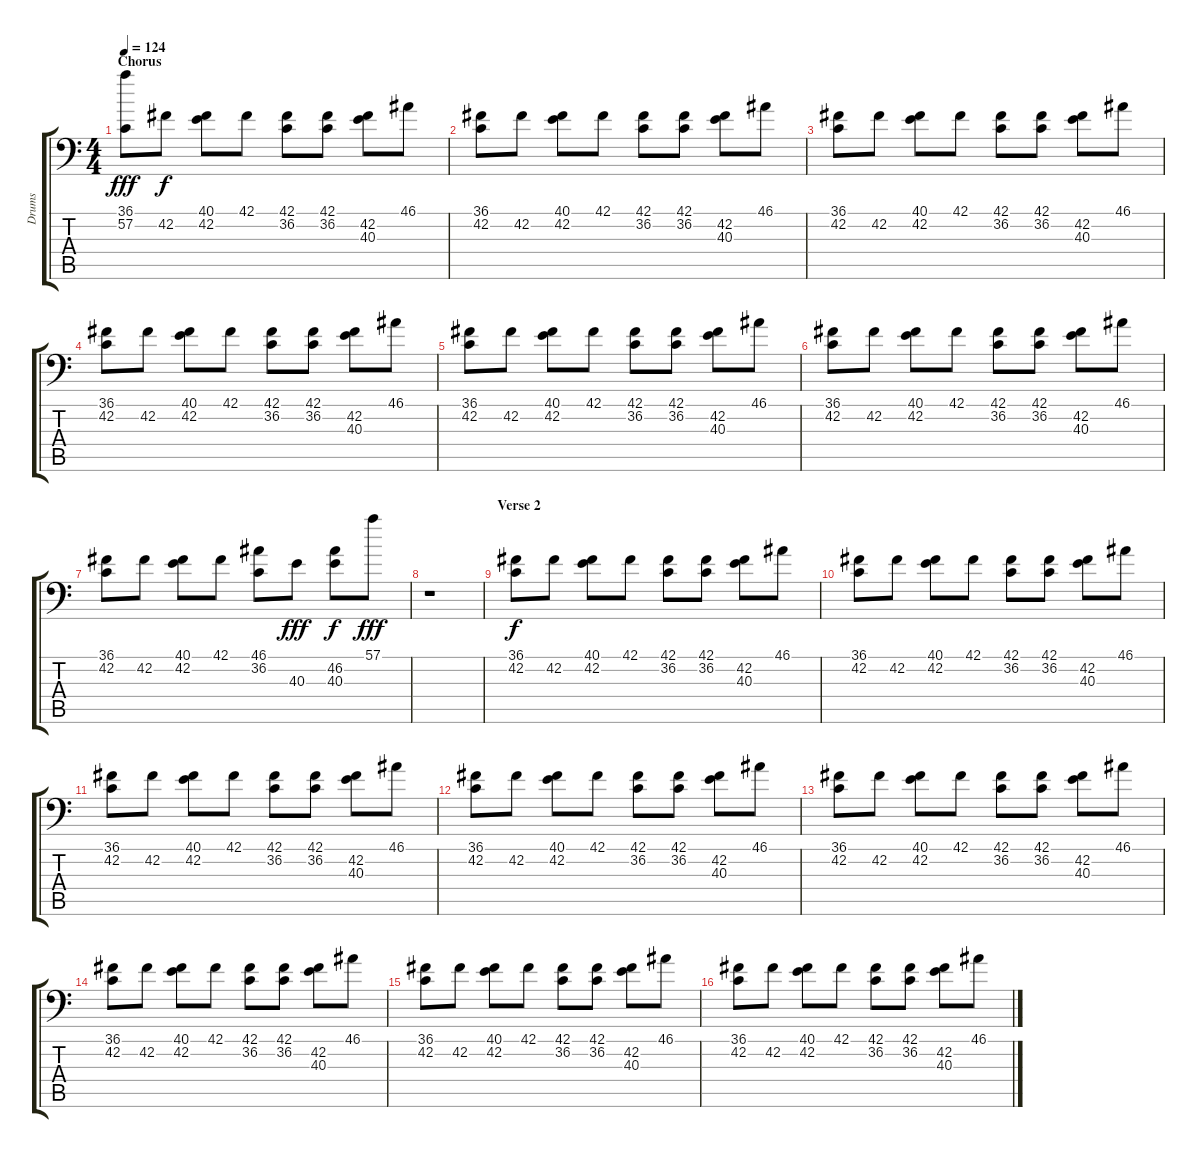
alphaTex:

\track ("Drums" "Drums") {instrument acousticgrandpiano}
\staff {score tabs}
\tuning (C-1 C-1 C-1 C-1 C-1 C-1) {hide}
\ts (4 4)
\section ("" "Chorus")
\tempo 124
\clef f4
\ks c
(36.1 57.2).8{dy fff} 42.2.8{dy f} (40.1 42.2).8 42.1.8 (42.1 36.2).8 (42.1 36.2).8 (42.2 40.3).8 46.1.8 |
(36.1 42.2).8 42.2.8 (40.1 42.2).8 42.1.8 (42.1 36.2).8 (42.1 36.2).8 (42.2 40.3).8 46.1.8 |
(36.1 42.2).8 42.2.8 (40.1 42.2).8 42.1.8 (42.1 36.2).8 (42.1 36.2).8 (42.2 40.3).8 46.1.8 |
(36.1 42.2).8 42.2.8 (40.1 42.2).8 42.1.8 (42.1 36.2).8 (42.1 36.2).8 (42.2 40.3).8 46.1.8 |
(36.1 42.2).8 42.2.8 (40.1 42.2).8 42.1.8 (42.1 36.2).8 (42.1 36.2).8 (42.2 40.3).8 46.1.8 |
(36.1 42.2).8 42.2.8 (40.1 42.2).8 42.1.8 (42.1 36.2).8 (42.1 36.2).8 (42.2 40.3).8 46.1.8 |
(36.1 42.2).8 42.2.8 (40.1 42.2).8 42.1.8 (46.1 36.2).8 40.3.8{dy fff} (46.2 40.3).8{dy f} 57.1.8{dy fff} |
r.1 |
\section ("" "Verse 2")
(36.1 42.2).8{dy f} 42.2.8 (40.1 42.2).8 42.1.8 (42.1 36.2).8 (42.1 36.2).8 (42.2 40.3).8 46.1.8 |
(36.1 42.2).8 42.2.8 (40.1 42.2).8 42.1.8 (42.1 36.2).8 (42.1 36.2).8 (42.2 40.3).8 46.1.8 |
(36.1 42.2).8 42.2.8 (40.1 42.2).8 42.1.8 (42.1 36.2).8 (42.1 36.2).8 (42.2 40.3).8 46.1.8 |
(36.1 42.2).8 42.2.8 (40.1 42.2).8 42.1.8 (42.1 36.2).8 (42.1 36.2).8 (42.2 40.3).8 46.1.8 |
(36.1 42.2).8 42.2.8 (40.1 42.2).8 42.1.8 (42.1 36.2).8 (42.1 36.2).8 (42.2 40.3).8 46.1.8 |
(36.1 42.2).8 42.2.8 (40.1 42.2).8 42.1.8 (42.1 36.2).8 (42.1 36.2).8 (42.2 40.3).8 46.1.8 |
(36.1 42.2).8 42.2.8 (40.1 42.2).8 42.1.8 (42.1 36.2).8 (42.1 36.2).8 (42.2 40.3).8 46.1.8 |
(36.1 42.2).8 42.2.8 (40.1 42.2).8 42.1.8 (42.1 36.2).8 (42.1 36.2).8 (42.2 40.3).8 46.1.8
